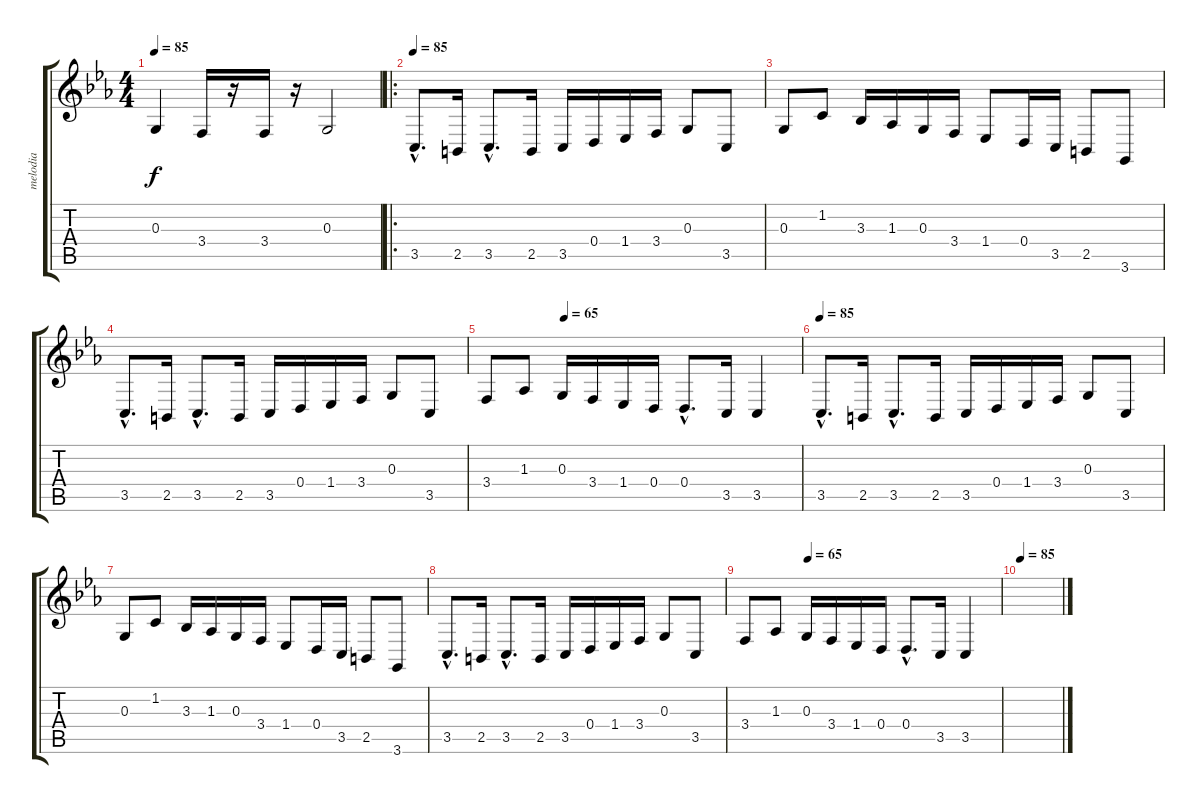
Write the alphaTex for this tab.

\track ("melodia" "melodia") {instrument oboe}
\staff {score tabs}
\tuning (E4 B3 G3 D3 A2 E2) {hide}
\ts (4 4)
\tempo 85
\clef g2
\ks eb
0.3.4{dy f instrument oboe} 3.4.16 r.16 3.4.16 r.16 0.3.2 |
\ro
\tempo 85
3.5{hac}.8{d} 2.5.16 3.5{hac}.8{d} 2.5.16 3.5.16 0.4.16 1.4.16 3.4.16 0.3.8 3.5.8 |
0.3.8 1.2.8 3.3.16 1.3.16 0.3.16 3.4.16 1.4.8 0.4.16 3.5.16 2.5.8 3.6.8 |
3.5{hac}.8{d} 2.5.16 3.5{hac}.8{d} 2.5.16 3.5.16 0.4.16 1.4.16 3.4.16 0.3.8 3.5.8 |
\tempo (65 0.25)
3.4.8 1.3.8 0.3.16 3.4.16 1.4.16 0.4.16 0.4{hac}.8{d} 3.5.16 3.5.4 |
\tempo 85
3.5{hac}.8{d} 2.5.16 3.5{hac}.8{d} 2.5.16 3.5.16 0.4.16 1.4.16 3.4.16 0.3.8 3.5.8 |
0.3.8 1.2.8 3.3.16 1.3.16 0.3.16 3.4.16 1.4.8 0.4.16 3.5.16 2.5.8 3.6.8 |
3.5{hac}.8{d} 2.5.16 3.5{hac}.8{d} 2.5.16 3.5.16 0.4.16 1.4.16 3.4.16 0.3.8 3.5.8 |
\tempo (65 0.25)
3.4.8 1.3.8 0.3.16 3.4.16 1.4.16 0.4.16 0.4{hac}.8{d} 3.5.16 3.5.4 |
\tempo 85
